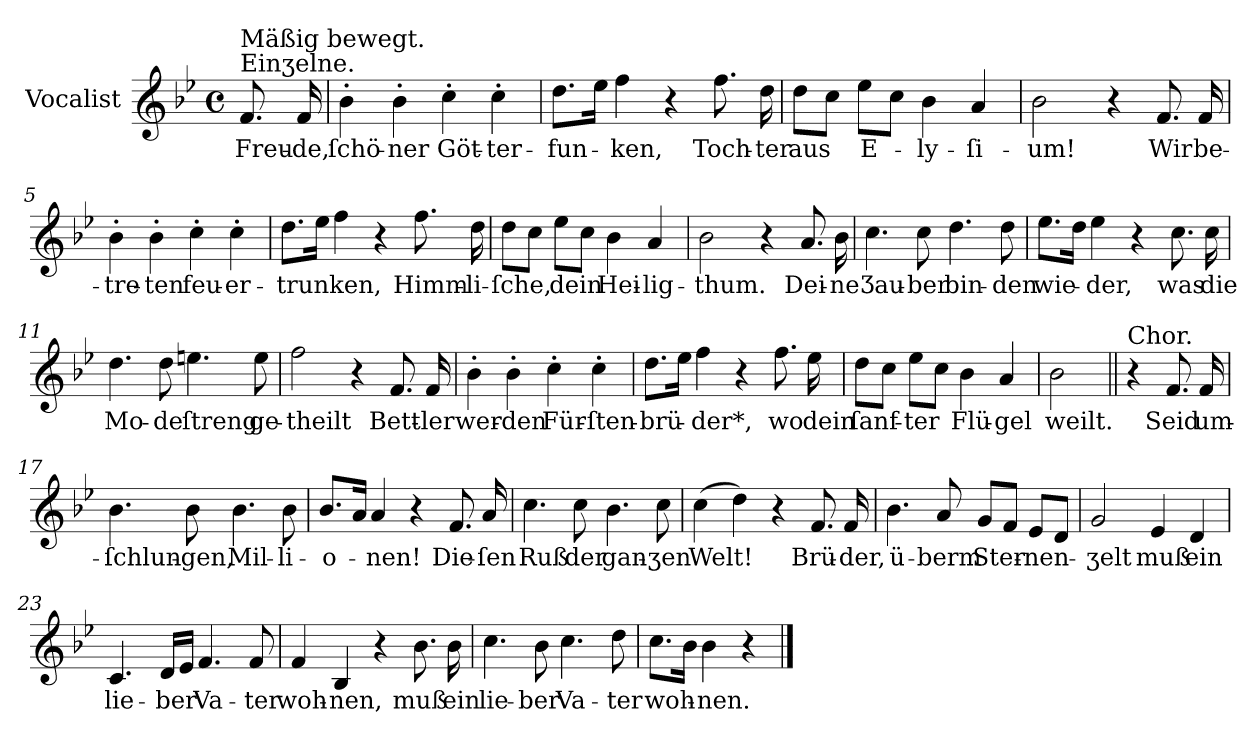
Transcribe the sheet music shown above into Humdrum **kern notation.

**kern	**text
*part1	*part1
*staff1	*staff1
*I"Vocalist	*
*clefG2	*
*k[b-e-]	*
*B-:	*
*M4/4	*
*met(c)	*
=	=
!LO:TX:a:t=Einʒelne.	!
!LO:TX:a:t=Mäßig bewegt.	!
8.f	Freu-
16f	-de,
=1	=1
4b-'	ſchö-
4b-'	-ner
4cc'	Göt-
4cc'	-ter-
=2	=2
8.ddL	-fun-
16ee-Jk	.
4ff	-ken,
4r	.
8.ff	Toch-
16dd	-ter
=3	=3
8ddL	aus
8ccJ	.
8ee-L	E-
8ccJ	.
4b-	-ly-
4a	-ſi-
=4	=4
2b-	-um!
4r	.
8.f	Wir
16f	be-
=5	=5
4b-'	-tre-
4b-'	-ten
4cc'	feu-
4cc'	-er-
=6	=6
8.ddL	-trunken,
16ee-Jk	.
4ff	.
4r	.
8.ff	Himm-
16dd	-li-
=7	=7
8ddL	-ſche,
8ccJ	.
8ee-L	dein
8ccJ	.
4b-	Hei-
4a	-lig-
=8	=8
2b-	-thum.
4r	.
8.a	Dei-
16b-	-ne
=9	=9
4.cc	Ʒau-
8cc	-ber
4.dd	bin-
8dd	-den
=10	=10
8.ee-L	wie-
16ddJk	.
4ee-	-der,
4r	.
8.cc	was
16cc	die
=11	=11
4.dd	Mo-
8dd	-de
4.een	ſtreng
8ee	ge-
=12	=12
2ff	-theilt
4r	.
8.f	Bett-
16f	-ler
=13	=13
4b-'	wer-
4b-'	-den
4cc'	Für-
4cc'	-ſten-
=14	=14
8.ddL	-brü-
16ee-Jk	.
4ff	-der*,
4r	.
8.ff	wo
16ee-	dein
=15	=15
8ddL	ſanf-
8ccJ	.
8ee-L	-ter
8ccJ	.
4b-	Flü-
4a	-gel
=16	=16
2b-	weilt.
=||	=||
!LO:TX:a:t=Chor.	!
4r	.
8.f	Seid
16f	um-
=17	=17
4.b-	-ſchlun-
8b-	-gen,
4.b-	Mil-
8b-	-li-
=18	=18
8.b-L	-o-
16aJk	.
4a	-nen!
4r	.
8.f	Die-
16a	-ſen
=19	=19
4.cc	Ruß
8cc	der
4.b-	gan-
8cc	-ʒen
=20	=20
(4cc	Welt!
4dd)	.
4r	.
8.f	Brü-
16f	-der,
=21	=21
4.b-	ü-
8a	-berm
8gL	Ster-
8fJ	.
8e-L	-nen-
8dJ	.
=22	=22
2g	-ʒelt
4e-	muß
4d	ein
=23	=23
4.c	lie-
16dLL	-ber
16e-JJ	.
4.f	Va-
8f	-ter
=24	=24
4f	woh-
4B-	-nen,
4r	.
8.b-	muß
16b-	ein
=25	=25
4.cc	lie-
8b-	-ber
4.cc	Va-
8dd	-ter
=26	=26
8.ccL	woh-
16b-Jk	.
4b-	-nen.
4r	.
==	==
*-	*-
